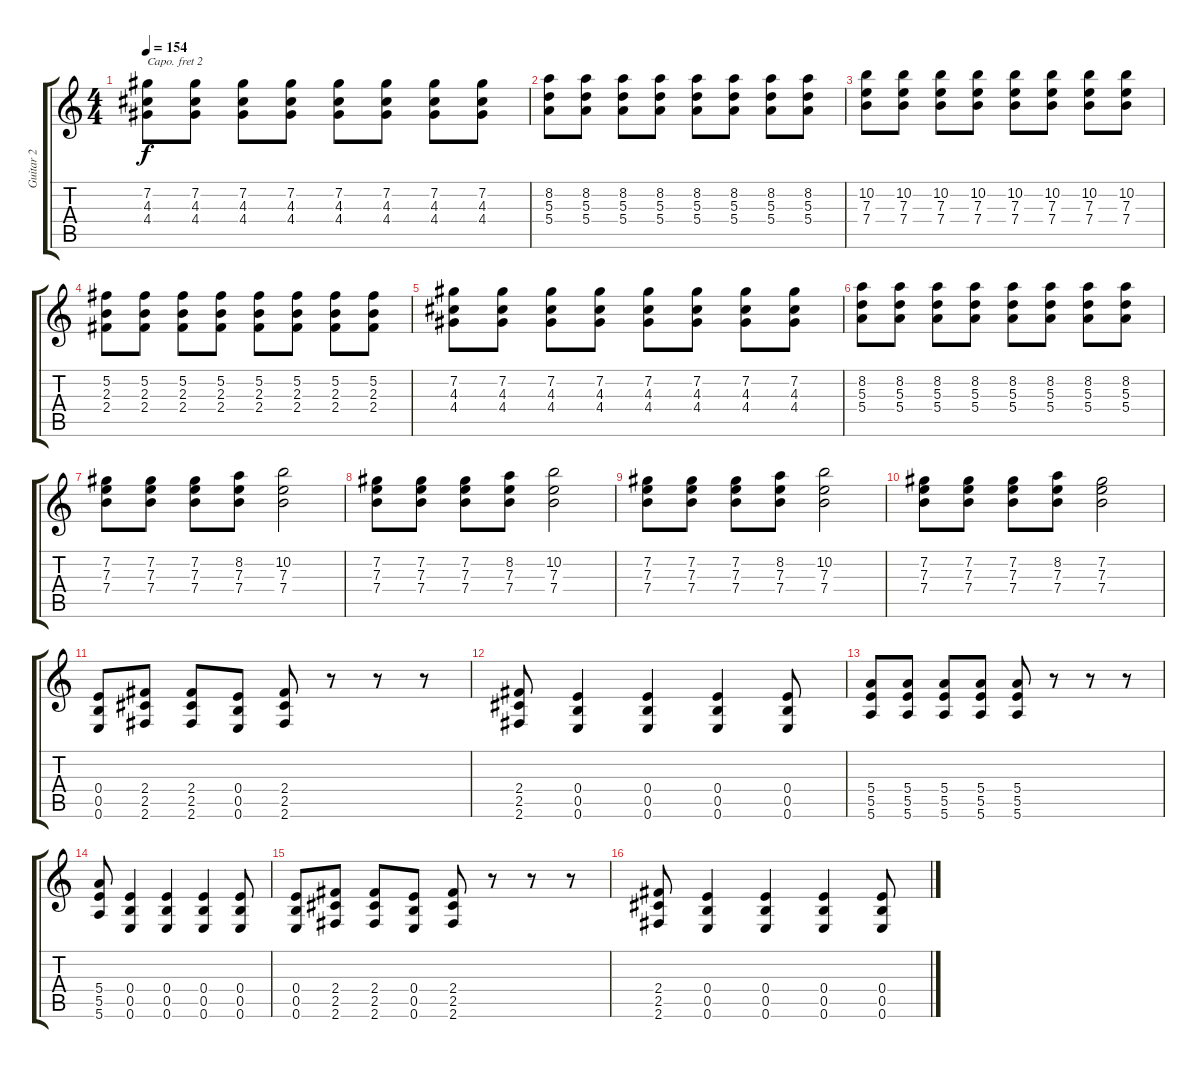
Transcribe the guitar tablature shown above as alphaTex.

\track ("Guitar 2" "Guitar 2") {instrument acousticguitarsteel}
\staff {score tabs}
\capo 2
\tuning (E4 B3 G3 D3 A2 D2) {hide}
\ts (4 4)
\tempo 154
\clef g2
\ks c
(7.2 4.3 4.4).8{dy f} (7.2 4.3 4.4).8 (7.2 4.3 4.4).8 (7.2 4.3 4.4).8 (7.2 4.3 4.4).8 (7.2 4.3 4.4).8 (7.2 4.3 4.4).8 (7.2 4.3 4.4).8 |
(8.2 5.3 5.4).8 (8.2 5.3 5.4).8 (8.2 5.3 5.4).8 (8.2 5.3 5.4).8 (8.2 5.3 5.4).8 (8.2 5.3 5.4).8 (8.2 5.3 5.4).8 (8.2 5.3 5.4).8 |
(10.2 7.3 7.4).8 (10.2 7.3 7.4).8 (10.2 7.3 7.4).8 (10.2 7.3 7.4).8 (10.2 7.3 7.4).8 (10.2 7.3 7.4).8 (10.2 7.3 7.4).8 (10.2 7.3 7.4).8 |
(5.2 2.3 2.4).8 (5.2 2.3 2.4).8 (5.2 2.3 2.4).8 (5.2 2.3 2.4).8 (5.2 2.3 2.4).8 (5.2 2.3 2.4).8 (5.2 2.3 2.4).8 (5.2 2.3 2.4).8 |
(7.2 4.3 4.4).8 (7.2 4.3 4.4).8 (7.2 4.3 4.4).8 (7.2 4.3 4.4).8 (7.2 4.3 4.4).8 (7.2 4.3 4.4).8 (7.2 4.3 4.4).8 (7.2 4.3 4.4).8 |
(8.2 5.3 5.4).8 (8.2 5.3 5.4).8 (8.2 5.3 5.4).8 (8.2 5.3 5.4).8 (8.2 5.3 5.4).8 (8.2 5.3 5.4).8 (8.2 5.3 5.4).8 (8.2 5.3 5.4).8 |
(7.2 7.3 7.4).8 (7.2 7.3 7.4).8 (7.2 7.3 7.4).8 (8.2 7.3 7.4).8 (10.2 7.3 7.4).2 |
(7.2 7.3 7.4).8 (7.2 7.3 7.4).8 (7.2 7.3 7.4).8 (8.2 7.3 7.4).8 (10.2 7.3 7.4).2 |
(7.2 7.3 7.4).8 (7.2 7.3 7.4).8 (7.2 7.3 7.4).8 (8.2 7.3 7.4).8 (10.2 7.3 7.4).2 |
(7.2 7.3 7.4).8 (7.2 7.3 7.4).8 (7.2 7.3 7.4).8 (8.2 7.3 7.4).8 (7.2 7.3 7.4).2 |
(0.4 0.5 0.6).8{volume 16} (2.4 2.5 2.6).8 (2.4 2.5 2.6).8 (0.4 0.5 0.6).8 (2.4 2.5 2.6).8 r.8 r.8 r.8 |
(2.4 2.5 2.6).8 (0.4 0.5 0.6).4 (0.4 0.5 0.6).4 (0.4 0.5 0.6).4 (0.4 0.5 0.6).8 |
(5.4 5.5 5.6).8 (5.4 5.5 5.6).8 (5.4 5.5 5.6).8 (5.4 5.5 5.6).8 (5.4 5.5 5.6).8 r.8 r.8 r.8 |
(5.4 5.5 5.6).8 (0.4 0.5 0.6).4 (0.4 0.5 0.6).4 (0.4 0.5 0.6).4 (0.4 0.5 0.6).8{volume 16} |
(0.4 0.5 0.6).8 (2.4 2.5 2.6).8 (2.4 2.5 2.6).8 (0.4 0.5 0.6).8 (2.4 2.5 2.6).8 r.8 r.8 r.8 |
(2.4 2.5 2.6).8 (0.4 0.5 0.6).4 (0.4 0.5 0.6).4 (0.4 0.5 0.6).4 (0.4 0.5 0.6).8
